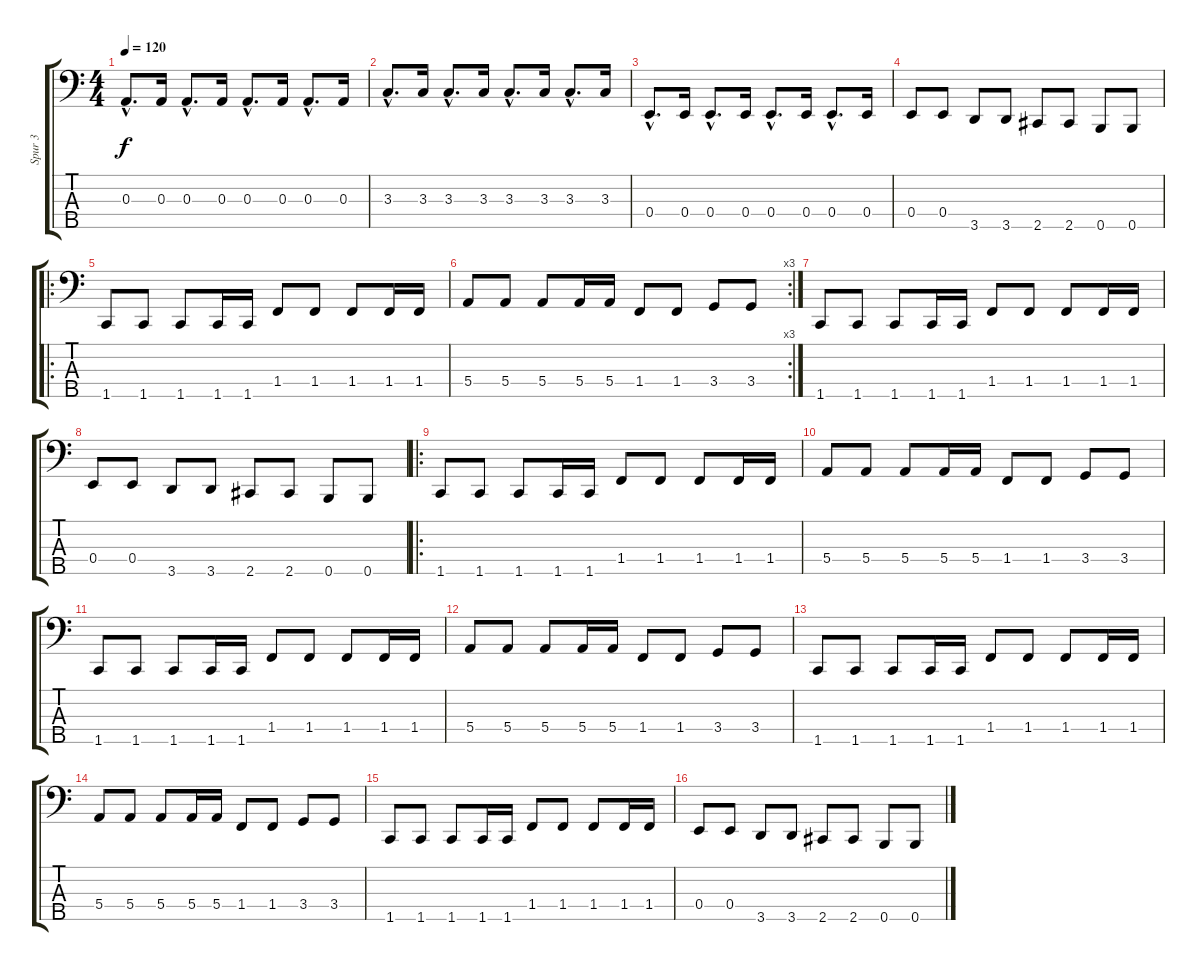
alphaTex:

\track ("Spur 3" "Spur 3") {instrument acousticbass}
\staff {score tabs}
\tuning (G2 D2 A1 E1 B0) {hide}
\ts (4 4)
\tempo 120
\clef f4
\ks c
0.3{hac}.8{d dy f} 0.3.16 0.3{hac}.8{d} 0.3.16 0.3{hac}.8{d} 0.3.16 0.3{hac}.8{d} 0.3.16 |
3.3{hac}.8{d} 3.3.16 3.3{hac}.8{d} 3.3.16 3.3{hac}.8{d} 3.3.16 3.3{hac}.8{d} 3.3.16 |
0.4{hac}.8{d} 0.4.16 0.4{hac}.8{d} 0.4.16 0.4{hac}.8{d} 0.4.16 0.4{hac}.8{d} 0.4.16 |
0.4.8 0.4.8 3.5.8 3.5.8 2.5.8 2.5.8 0.5.8 0.5.8 |
\ro
1.5.8 1.5.8 1.5.8 1.5.16 1.5.16 1.4.8 1.4.8 1.4.8 1.4.16 1.4.16 |
\rc 3
5.4.8 5.4.8 5.4.8 5.4.16 5.4.16 1.4.8 1.4.8 3.4.8 3.4.8 |
1.5.8 1.5.8 1.5.8 1.5.16 1.5.16 1.4.8 1.4.8 1.4.8 1.4.16 1.4.16 |
0.4.8 0.4.8 3.5.8 3.5.8 2.5.8 2.5.8 0.5.8 0.5.8 |
\ro
1.5.8 1.5.8 1.5.8 1.5.16 1.5.16 1.4.8 1.4.8 1.4.8 1.4.16 1.4.16 |
5.4.8 5.4.8 5.4.8 5.4.16 5.4.16 1.4.8 1.4.8 3.4.8 3.4.8 |
1.5.8 1.5.8 1.5.8 1.5.16 1.5.16 1.4.8 1.4.8 1.4.8 1.4.16 1.4.16 |
5.4.8 5.4.8 5.4.8 5.4.16 5.4.16 1.4.8 1.4.8 3.4.8 3.4.8 |
1.5.8 1.5.8 1.5.8 1.5.16 1.5.16 1.4.8 1.4.8 1.4.8 1.4.16 1.4.16 |
5.4.8 5.4.8 5.4.8 5.4.16 5.4.16 1.4.8 1.4.8 3.4.8 3.4.8 |
1.5.8 1.5.8 1.5.8 1.5.16 1.5.16 1.4.8 1.4.8 1.4.8 1.4.16 1.4.16 |
0.4.8 0.4.8 3.5.8 3.5.8 2.5.8 2.5.8 0.5.8 0.5.8
